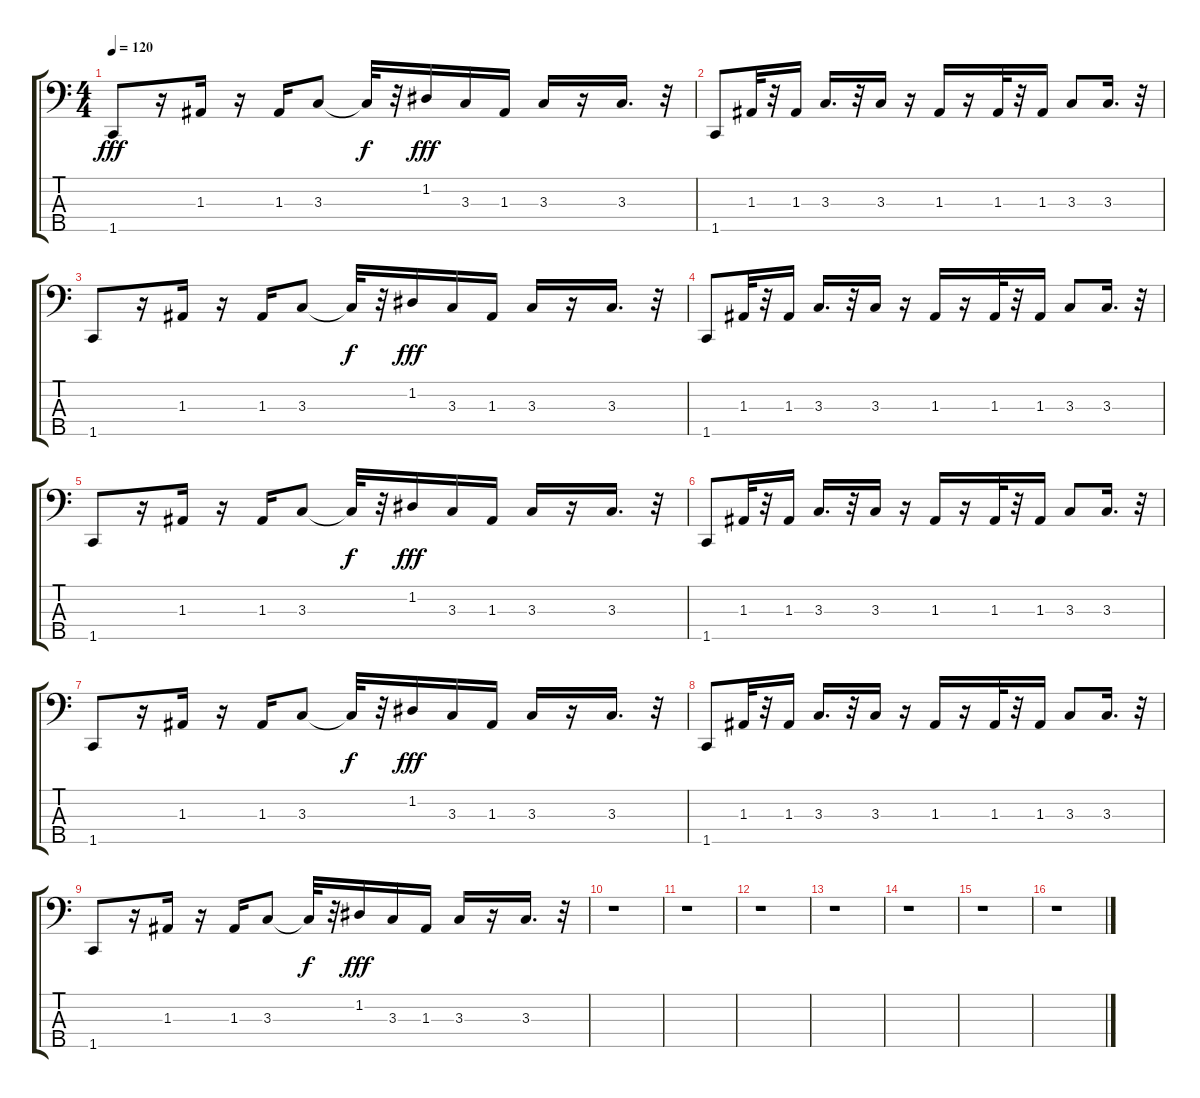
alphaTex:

\track "" {instrument synthbass2}
\staff {score tabs}
\tuning (G2 D2 A1 E1 B0) {hide}
\ts (4 4)
\tempo 120
\clef f4
\ks c
1.5.8{dy fff} r.16 1.3.16 r.16 1.3.16 3.3.8 3.3{t}.32{dy f} r.32 1.2.16{dy fff} 3.3.16 1.3.16 3.3.16 r.16 3.3.16{d} r.32 |
1.5.8 1.3.32 r.32 1.3.16 3.3.16{d} r.32 3.3.16 r.16 1.3.16 r.16 1.3.32 r.32 1.3.16 3.3.8 3.3.16{d} r.32 |
1.5.8 r.16 1.3.16 r.16 1.3.16 3.3.8 3.3{t}.32{dy f} r.32 1.2.16{dy fff} 3.3.16 1.3.16 3.3.16 r.16 3.3.16{d} r.32 |
1.5.8 1.3.32 r.32 1.3.16 3.3.16{d} r.32 3.3.16 r.16 1.3.16 r.16 1.3.32 r.32 1.3.16 3.3.8 3.3.16{d} r.32 |
1.5.8 r.16 1.3.16 r.16 1.3.16 3.3.8 3.3{t}.32{dy f} r.32 1.2.16{dy fff} 3.3.16 1.3.16 3.3.16 r.16 3.3.16{d} r.32 |
1.5.8 1.3.32 r.32 1.3.16 3.3.16{d} r.32 3.3.16 r.16 1.3.16 r.16 1.3.32 r.32 1.3.16 3.3.8 3.3.16{d} r.32 |
1.5.8 r.16 1.3.16 r.16 1.3.16 3.3.8 3.3{t}.32{dy f} r.32 1.2.16{dy fff} 3.3.16 1.3.16 3.3.16 r.16 3.3.16{d} r.32 |
1.5.8 1.3.32 r.32 1.3.16 3.3.16{d} r.32 3.3.16 r.16 1.3.16 r.16 1.3.32 r.32 1.3.16 3.3.8 3.3.16{d} r.32 |
1.5.8 r.16 1.3.16 r.16 1.3.16 3.3.8 3.3{t}.32{dy f} r.32 1.2.16{dy fff} 3.3.16 1.3.16 3.3.16 r.16 3.3.16{d} r.32 |
r.1 |
r.1 |
r.1 |
r.1 |
r.1 |
r.1 |
r.1
